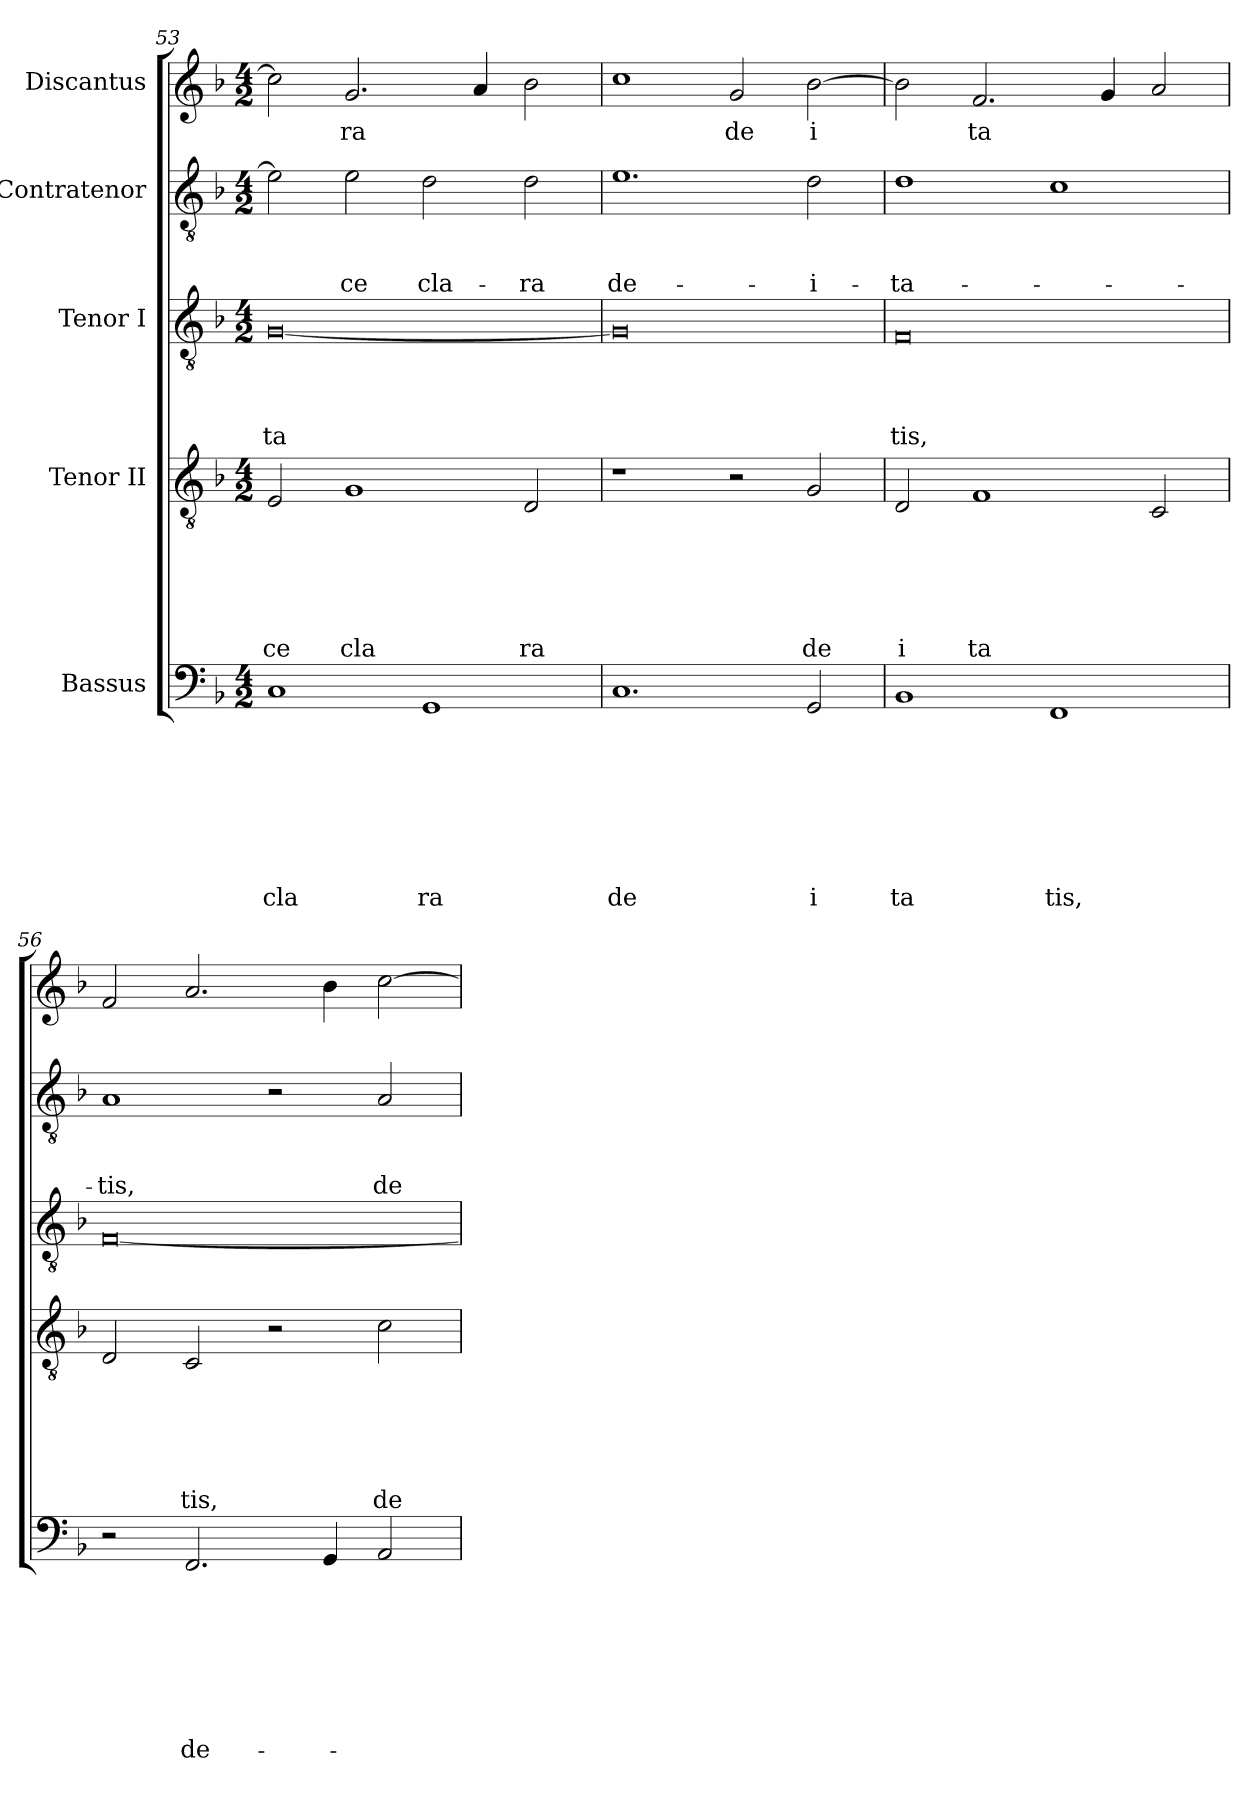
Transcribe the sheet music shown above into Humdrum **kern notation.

**kern	**text	**text	**text	**text	**text	**text	**text	**text	**kern	**text	**text	**text	**text	**text	**text	**kern	**text	**text	**text	**text	**kern	**text	**text	**text	**kern	**text
*part5	*part5	*part5	*part5	*part5	*part5	*part5	*part5	*part5	*part4	*part4	*part4	*part4	*part4	*part4	*part4	*part3	*part3	*part3	*part3	*part3	*part2	*part2	*part2	*part2	*part1	*part1
*staff5	*staff5	*staff5	*staff5	*staff5	*staff5	*staff5	*staff5	*staff5	*staff4	*staff4	*staff4	*staff4	*staff4	*staff4	*staff4	*staff3	*staff3	*staff3	*staff3	*staff3	*staff2	*staff2	*staff2	*staff2	*staff1	*staff1
*I"Bassus	*	*	*	*	*	*	*	*	*I"Tenor II	*	*	*	*	*	*	*I"Tenor I	*	*	*	*	*I"Contratenor	*	*	*	*I"Discantus	*
*clefF4	*	*	*	*	*	*	*	*	*clefGv2	*	*	*	*	*	*	*clefGv2	*	*	*	*	*clefGv2	*	*	*	*clefG2	*
*k[b-]	*	*	*	*	*	*	*	*	*k[b-]	*	*	*	*	*	*	*k[b-]	*	*	*	*	*k[b-]	*	*	*	*k[b-]	*
*F:	*	*	*	*	*	*	*	*	*F:	*	*	*	*	*	*	*F:	*	*	*	*	*F:	*	*	*	*F:	*
*M4/2	*	*	*	*	*	*	*	*	*M4/2	*	*	*	*	*	*	*M4/2	*	*	*	*	*M4/2	*	*	*	*M4/2	*
=53	=53	=53	=53	=53	=53	=53	=53	=53	=53	=53	=53	=53	=53	=53	=53	=53	=53	=53	=53	=53	=53	=53	=53	=53	=53	=53
!	!	!	!	!	!	!	!	!LO:LY:b	!	!	!	!	!	!	!LO:LY:b	!	!	!	!	!LO:LY:b	!	!	!	!	!	!
1C	.	.	.	.	.	.	.	cla	2E/	.	.	.	.	.	ce	[<0G	.	.	.	ta	2e\]	.	.	.	2cc\]	.
!	!	!	!	!	!	!	!	!	!	!	!	!	!	!	!LO:LY:b	!	!	!	!	!	!	!	!	!LO:LY:b	!	!LO:LY:b
.	.	.	.	.	.	.	.	.	1G	.	.	.	.	.	cla	.	.	.	.	.	2e\	.	.	-ce	2.g/	ra
!	!	!	!	!	!	!	!	!LO:LY:b	!	!	!	!	!	!	!	!	!	!	!	!	!	!	!	!LO:LY:b	!	!
1GG	.	.	.	.	.	.	.	ra	.	.	.	.	.	.	.	.	.	.	.	.	2d\	.	.	cla-	.	.
.	.	.	.	.	.	.	.	.	.	.	.	.	.	.	.	.	.	.	.	.	.	.	.	.	4a/	.
!	!	!	!	!	!	!	!	!	!	!	!	!	!	!	!LO:LY:b	!	!	!	!	!	!	!	!	!LO:LY:b	!	!
.	.	.	.	.	.	.	.	.	2D/	.	.	.	.	.	ra	.	.	.	.	.	2d\	.	.	-ra	2b-\	.
=54	=54	=54	=54	=54	=54	=54	=54	=54	=54	=54	=54	=54	=54	=54	=54	=54	=54	=54	=54	=54	=54	=54	=54	=54	=54	=54
!	!	!	!	!	!	!	!	!LO:LY:b	!	!	!	!	!	!	!	!	!	!	!	!	!	!	!	!LO:LY:b	!	!
1.C	.	.	.	.	.	.	.	de	1r	.	.	.	.	.	.	0G]	.	.	.	.	1.e	.	.	de-	1cc	.
!	!	!	!	!	!	!	!	!	!	!	!	!	!	!	!	!	!	!	!	!	!	!	!	!	!	!LO:LY:b
.	.	.	.	.	.	.	.	.	2r	.	.	.	.	.	.	.	.	.	.	.	.	.	.	.	2g/	de
!	!	!	!	!	!	!	!	!LO:LY:b	!	!	!	!	!	!	!LO:LY:b	!	!	!	!	!	!	!	!	!LO:LY:b	!	!LO:LY:b:rj
2GG/	.	.	.	.	.	.	.	i	2G/	.	.	.	.	.	de	.	.	.	.	.	2d\	.	.	-i-	[>2b-\	i
=55	=55	=55	=55	=55	=55	=55	=55	=55	=55	=55	=55	=55	=55	=55	=55	=55	=55	=55	=55	=55	=55	=55	=55	=55	=55	=55
!	!	!	!	!	!	!	!	!LO:LY:b	!	!	!	!	!	!	!LO:LY:b	!	!	!	!	!LO:LY:b	!	!	!	!LO:LY:b	!	!
1BB-	.	.	.	.	.	.	.	ta	2D/	.	.	.	.	.	i	0F	.	.	.	tis,	1d	.	.	-ta-	2b-\]	.
!	!	!	!	!	!	!	!	!	!	!	!	!	!	!	!LO:LY:b	!	!	!	!	!	!	!	!	!	!	!LO:LY:b
.	.	.	.	.	.	.	.	.	1F	.	.	.	.	.	ta	.	.	.	.	.	.	.	.	.	2.f/	ta
!	!	!	!	!	!	!	!	!LO:LY:b	!	!	!	!	!	!	!	!	!	!	!	!	!	!	!	!	!	!
1FF	.	.	.	.	.	.	.	tis,	.	.	.	.	.	.	.	.	.	.	.	.	1c	.	.	.	.	.
.	.	.	.	.	.	.	.	.	.	.	.	.	.	.	.	.	.	.	.	.	.	.	.	.	4g/	.
.	.	.	.	.	.	.	.	.	2C/	.	.	.	.	.	.	.	.	.	.	.	.	.	.	.	2a/	.
!!LO:LB:g=z
=56	=56	=56	=56	=56	=56	=56	=56	=56	=56	=56	=56	=56	=56	=56	=56	=56	=56	=56	=56	=56	=56	=56	=56	=56	=56	=56
!	!	!	!	!	!	!	!	!	!	!	!	!	!	!	!	!	!	!	!	!	!	!	!	!LO:LY:b	!	!
2r	.	.	.	.	.	.	.	.	2D/	.	.	.	.	.	.	[<0F	.	.	.	.	1A	.	.	-tis,	2f/	.
!	!	!	!	!	!	!	!	!LO:LY:b	!	!	!	!	!	!	!LO:LY:b	!	!	!	!	!	!	!	!	!	!	!
2.FF/	.	.	.	.	.	.	.	de-	2C/	.	.	.	.	.	tis,	.	.	.	.	.	.	.	.	.	2.a/	.
.	.	.	.	.	.	.	.	.	2r	.	.	.	.	.	.	.	.	.	.	.	2r	.	.	.	.	.
4GG/	.	.	.	.	.	.	.	.	.	.	.	.	.	.	.	.	.	.	.	.	.	.	.	.	4b-\	.
!	!	!	!	!	!	!	!	!	!	!	!	!	!	!	!LO:LY:b	!	!	!	!	!	!	!	!	!LO:LY:b	!	!
2AA/	.	.	.	.	.	.	.	.	2c\	.	.	.	.	.	de	.	.	.	.	.	2A/	.	.	de-	[>2cc\	.
=	=	=	=	=	=	=	=	=	=	=	=	=	=	=	=	=	=	=	=	=	=	=	=	=	=	=
*-	*-	*-	*-	*-	*-	*-	*-	*-	*-	*-	*-	*-	*-	*-	*-	*-	*-	*-	*-	*-	*-	*-	*-	*-	*-	*-
